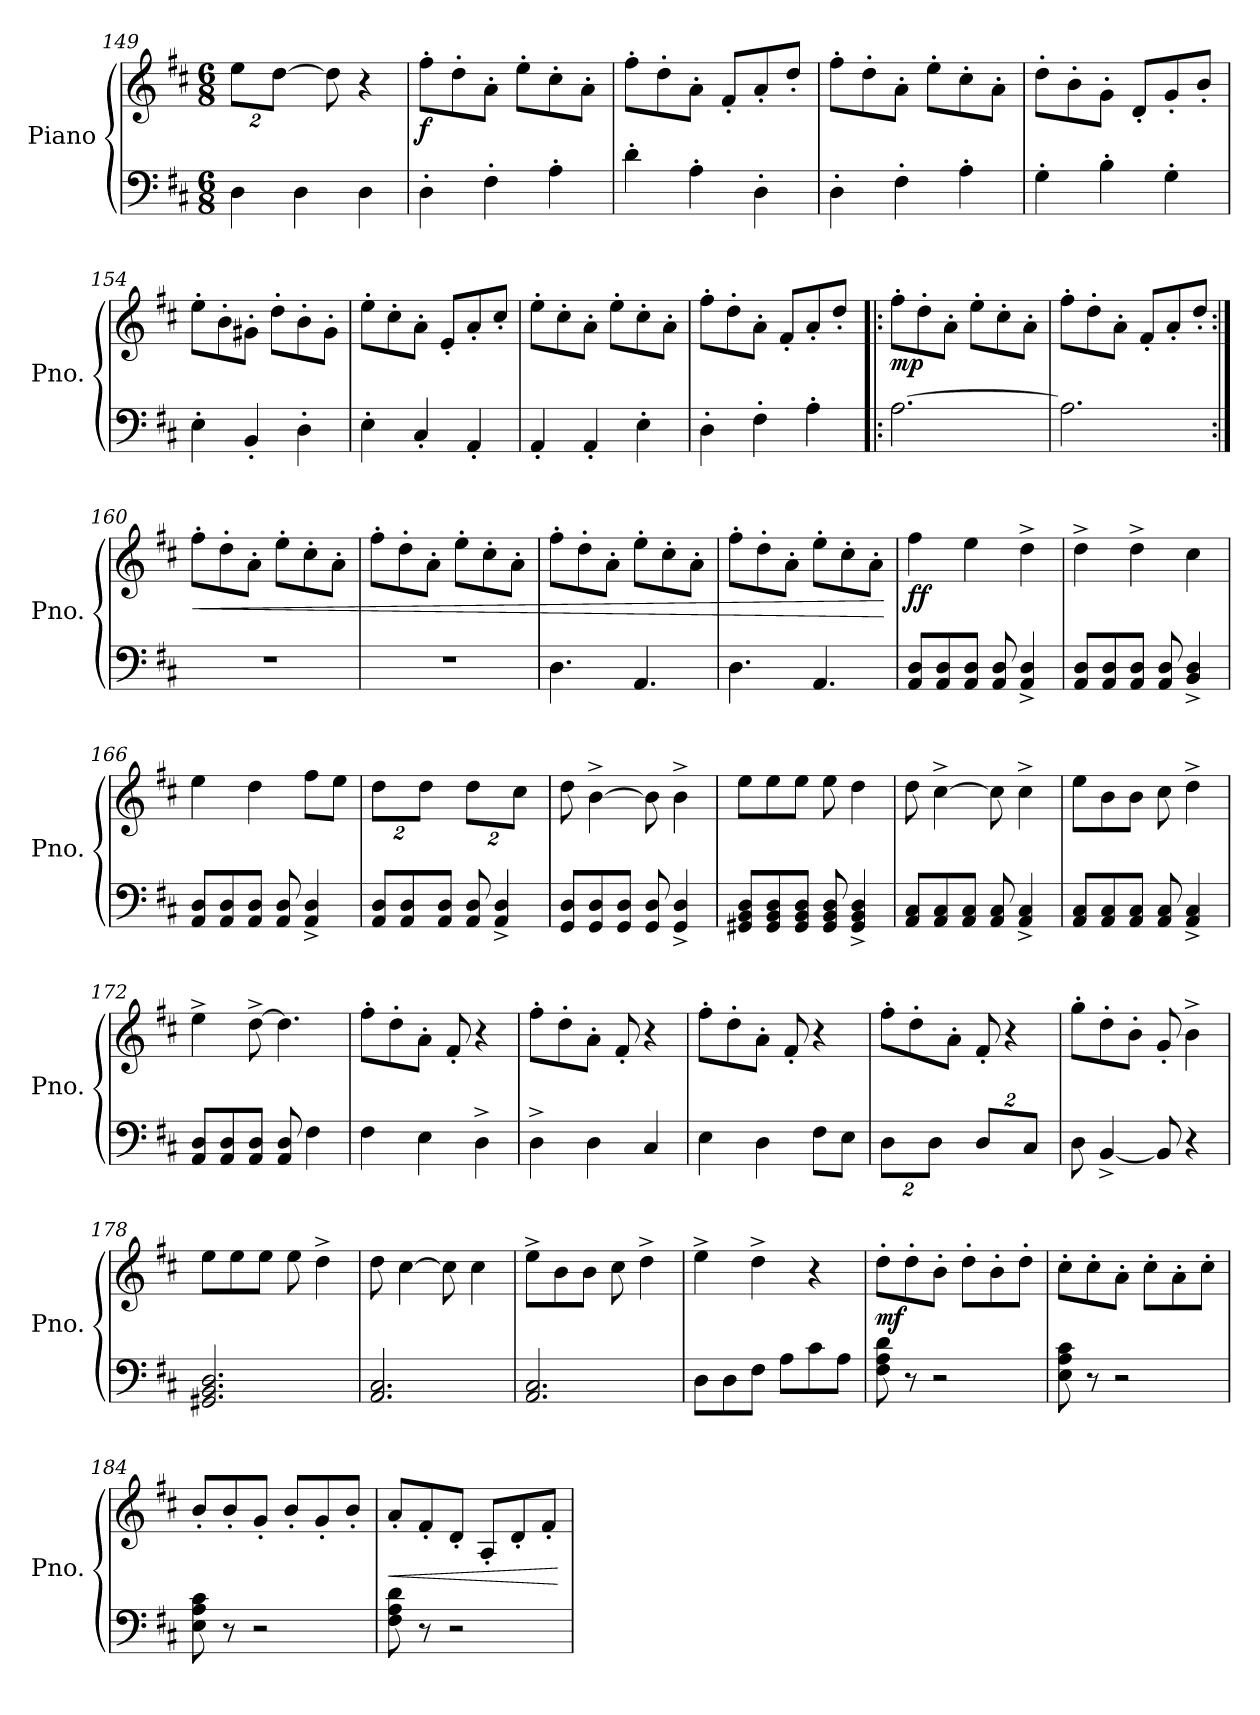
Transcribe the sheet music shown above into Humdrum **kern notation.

**kern	**kern	**dynam
*part1	*part1	*part1
*staff2	*staff1	*staff1/2
*I"Piano	*	*
*I'Pno.	*	*
*clefF4	*clefG2	*
*k[f#c#]	*k[f#c#]	*
*M6/8	*M6/8	*
*	*Xbrackettup	*
=149	=149	=149
4D\	16%3ee\L	.
.	[16%3dd\J	.
4D\	.	.
.	8dd\]	.
4D\	4r	.
=150	=150	=150
!	!	!LO:DY:b
4D'\	8ff#'\L	f
.	8dd'\	.
4F#'\	8a'\J	.
.	8ee'\L	.
4A'\	8cc#'\	.
.	8a'\J	.
=151	=151	=151
4d'\	8ff#'\L	.
.	8dd'\	.
4A'\	8a'\J	.
.	8f#'/L	.
4D'\	8a'/	.
.	8dd'/J	.
=152	=152	=152
4D'\	8ff#'\L	.
.	8dd'\	.
4F#'\	8a'\J	.
.	8ee'\L	.
4A'\	8cc#'\	.
.	8a'\J	.
!!LO:LB:g=z
=153	=153	=153
4G'\	8dd'\L	.
.	8b'\	.
4B'\	8g'\J	.
.	8d'/L	.
4G'\	8g'/	.
.	8b'/J	.
=154	=154	=154
4E'\	8ee'\L	.
.	8b'\	.
4BB'/	8g#X'\J	.
.	8dd'\L	.
4D'\	8b'\	.
.	8g#'\J	.
=155	=155	=155
4E'\	8ee'\L	.
.	8cc#'\	.
4C#'/	8a'\J	.
.	8e'/L	.
4AA'/	8a'/	.
.	8cc#'/J	.
=156	=156	=156
4AA'/	8ee'\L	.
.	8cc#'\	.
4AA'/	8a'\J	.
.	8ee'\L	.
4E'\	8cc#'\	.
.	8a'\J	.
=157	=157	=157
4D'\	8ff#'\L	.
.	8dd'\	.
4F#'\	8a'\J	.
.	8f#'/L	.
4A'\	8a'/	.
.	8dd'/J	.
=158!|:	=158!|:	=158!|:
!	!	!LO:DY:b
[2.A\	8ff#'\L	mp
.	8dd'\	.
.	8a'\J	.
.	8ee'\L	.
.	8cc#'\	.
.	8a'\J	.
!!LO:PB:g=z
=159	=159	=159
2.A\]	8ff#'\L	.
.	8dd'\	.
.	8a'\J	.
.	8f#'/L	.
.	8a'/	.
.	8dd'/J	.
=160:|!	=160:|!	=160:|!
!	!	!LO:HP:b
2.r	8ff#'\L	<
.	8dd'\	.
.	8a'\J	.
.	8ee'\L	.
.	8cc#'\	.
.	8a'\J	.
=161	=161	=161
2.r	8ff#'\L	.
.	8dd'\	.
.	8a'\J	.
.	8ee'\L	.
.	8cc#'\	.
.	8a'\J	.
=162	=162	=162
4.D\	8ff#'\L	.
.	8dd'\	.
.	8a'\J	.
4.AA/	8ee'\L	.
.	8cc#'\	.
.	8a'\J	.
=163	=163	=163
4.D\	8ff#'\L	.
.	8dd'\	.
.	8a'\J	.
4.AA/	8ee'\L	.
.	8cc#'\	.
.	8a'\J	.
.	.	[
=164	=164	=164
!	!	!LO:DY:b
8AA/ 8D/L	4ff#\	ff
8AA/ 8D/	.	.
8AA/ 8D/J	4ee\	.
8AA/ 8D/	.	.
4AA/^ 4D/^	4dd^\	.
!!LO:LB:g=z
=165	=165	=165
8AA/ 8D/L	4dd^\	.
8AA/ 8D/	.	.
8AA/ 8D/J	4dd^\	.
8AA/ 8D/	.	.
4BB/^ 4D/^	4cc#\	.
=166	=166	=166
8AA/ 8D/L	4ee\	.
8AA/ 8D/	.	.
8AA/ 8D/J	4dd\	.
8AA/ 8D/	.	.
4AA/^ 4D/^	8ff#\L	.
.	8ee\J	.
=167	=167	=167
8AA/ 8D/L	16%3dd\L	.
8AA/ 8D/	.	.
.	16%3dd\J	.
8AA/ 8D/J	.	.
8AA/ 8D/	16%3dd\L	.
4AA/^ 4D/^	.	.
.	16%3cc#\J	.
=168	=168	=168
8GG/ 8D/L	8dd\	.
8GG/ 8D/	[4b^\	.
8GG/ 8D/J	.	.
8GG/ 8D/	8b\]	.
4GG/^ 4D/^	4b^\	.
=169	=169	=169
8GG#X/ 8BB/ 8D/L	8ee\L	.
8GG#/ 8BB/ 8D/	8ee\	.
8GG#/ 8BB/ 8D/J	8ee\J	.
8GG#/ 8BB/ 8D/	8ee\	.
4GG#/^ 4BB/^ 4D/^	4dd\	.
=170	=170	=170
8AA/ 8C#/L	8dd\	.
8AA/ 8C#/	[4cc#^\	.
8AA/ 8C#/J	.	.
8AA/ 8C#/	8cc#\]	.
4AA/^ 4C#/^	4cc#^\	.
=171	=171	=171
8AA/ 8C#/L	8ee\L	.
8AA/ 8C#/	8b\	.
8AA/ 8C#/J	8b\J	.
8AA/ 8C#/	8cc#\	.
4AA/^ 4C#/^	4dd^\	.
!!LO:LB:g=z
=172	=172	=172
8AA/ 8D/L	4ee^\	.
8AA/ 8D/	.	.
8AA/ 8D/J	[8dd^\	.
8AA/ 8D/	4.dd\]	.
4F#\	.	.
=173	=173	=173
4F#\	8ff#'\L	.
.	8dd'\	.
4E\	8a'\J	.
.	8f#'/	.
4D^\	4r	.
=174	=174	=174
4D^\	8ff#'\L	.
.	8dd'\	.
4D\	8a'\J	.
.	8f#'/	.
4C#/	4r	.
=175	=175	=175
4E\	8ff#'\L	.
.	8dd'\	.
4D\	8a'\J	.
.	8f#'/	.
8F#\L	4r	.
8E\J	.	.
=176	=176	=176
*Xbrackettup	*	*
16%3D\L	8ff#'\L	.
.	8dd'\	.
16%3D\J	.	.
.	8a'\J	.
16%3D/L	8f#'/	.
.	4r	.
16%3C#/J	.	.
=177	=177	=177
8D\	8gg'\L	.
[4BB^/	8dd'\	.
.	8b'\J	.
8BB/]	8g'/	.
4r	4b^\	.
=178	=178	=178
2.GG#X/ 2.BB/ 2.D/	8ee\L	.
.	8ee\	.
.	8ee\J	.
.	8ee\	.
.	4dd^\	.
!!LO:LB:g=z
=179	=179	=179
2.AA/ 2.C#/	8dd\	.
.	[4cc#\	.
.	8cc#\]	.
.	4cc#\	.
=180	=180	=180
2.AA/ 2.C#/	8ee^\L	.
.	8b\	.
.	8b\J	.
.	8cc#\	.
.	4dd^\	.
=181	=181	=181
8D\L	4ee^\	.
8D\	.	.
8F#\J	4dd^\	.
8A\L	.	.
8c#\	4r	.
8A\J	.	.
=182	=182	=182
!	!	!LO:DY:b
8F#\ 8A\ 8d\	8dd'\L	mf
8r	8dd'\	.
2r	8b'\J	.
.	8dd'\L	.
.	8b'\	.
.	8dd'\J	.
=183	=183	=183
8E\ 8A\ 8c#\	8cc#'\L	.
8r	8cc#'\	.
2r	8a'\J	.
.	8cc#'\L	.
.	8a'\	.
.	8cc#'\J	.
=184	=184	=184
8E\ 8A\ 8c#\	8b'/L	.
8r	8b'/	.
2r	8g'/J	.
.	8b'/L	.
.	8g'/	.
.	8b'/J	.
=185	=185	=185
!	!	!LO:HP:b
8F#\ 8A\ 8d\	8a'/L	<
8r	8f#'/	.
2r	8d'/J	.
.	8A'/L	.
.	8d'/	.
.	8f#'/J	.
.	.	[
=	=	=
*-	*-	*-
